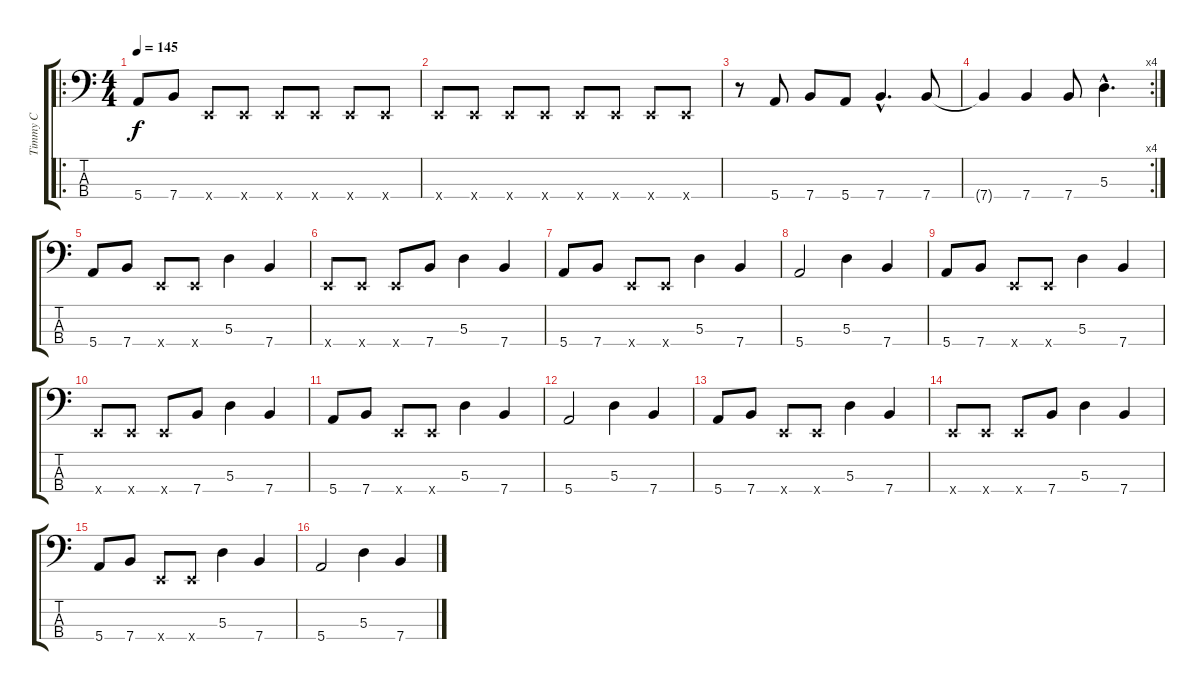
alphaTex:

\track ("Timmy C" "Timmy C") {instrument electricbassfinger}
\staff {score tabs}
\tuning (G2 D2 A1 E1) {hide}
\ro
\ts (4 4)
\tempo 145
\clef f4
\ks c
5.4.8{dy f} 7.4.8 0.4{x}.8 0.4{x}.8 0.4{x}.8 0.4{x}.8 0.4{x}.8 0.4{x}.8 |
0.4{x}.8 0.4{x}.8 0.4{x}.8 0.4{x}.8 0.4{x}.8 0.4{x}.8 0.4{x}.8 0.4{x}.8 |
r.8 5.4.8 7.4.8 5.4.8 7.4{hac}.4{d} 7.4.8 |
\rc 4
7.4{t}.4 7.4.4 7.4.8 5.3{hac}.4{d} |
5.4.8 7.4.8 0.4{x}.8 0.4{x}.8 5.3.4 7.4.4 |
0.4{x}.8 0.4{x}.8 0.4{x}.8 7.4.8 5.3.4 7.4.4 |
5.4.8 7.4.8 0.4{x}.8 0.4{x}.8 5.3.4 7.4.4 |
5.4.2 5.3.4 7.4.4 |
5.4.8 7.4.8 0.4{x}.8 0.4{x}.8 5.3.4 7.4.4 |
0.4{x}.8 0.4{x}.8 0.4{x}.8 7.4.8 5.3.4 7.4.4 |
5.4.8 7.4.8 0.4{x}.8 0.4{x}.8 5.3.4 7.4.4 |
5.4.2 5.3.4 7.4.4 |
5.4.8 7.4.8 0.4{x}.8 0.4{x}.8 5.3.4 7.4.4 |
0.4{x}.8 0.4{x}.8 0.4{x}.8 7.4.8 5.3.4 7.4.4 |
5.4.8 7.4.8 0.4{x}.8 0.4{x}.8 5.3.4 7.4.4 |
5.4.2 5.3.4 7.4.4
